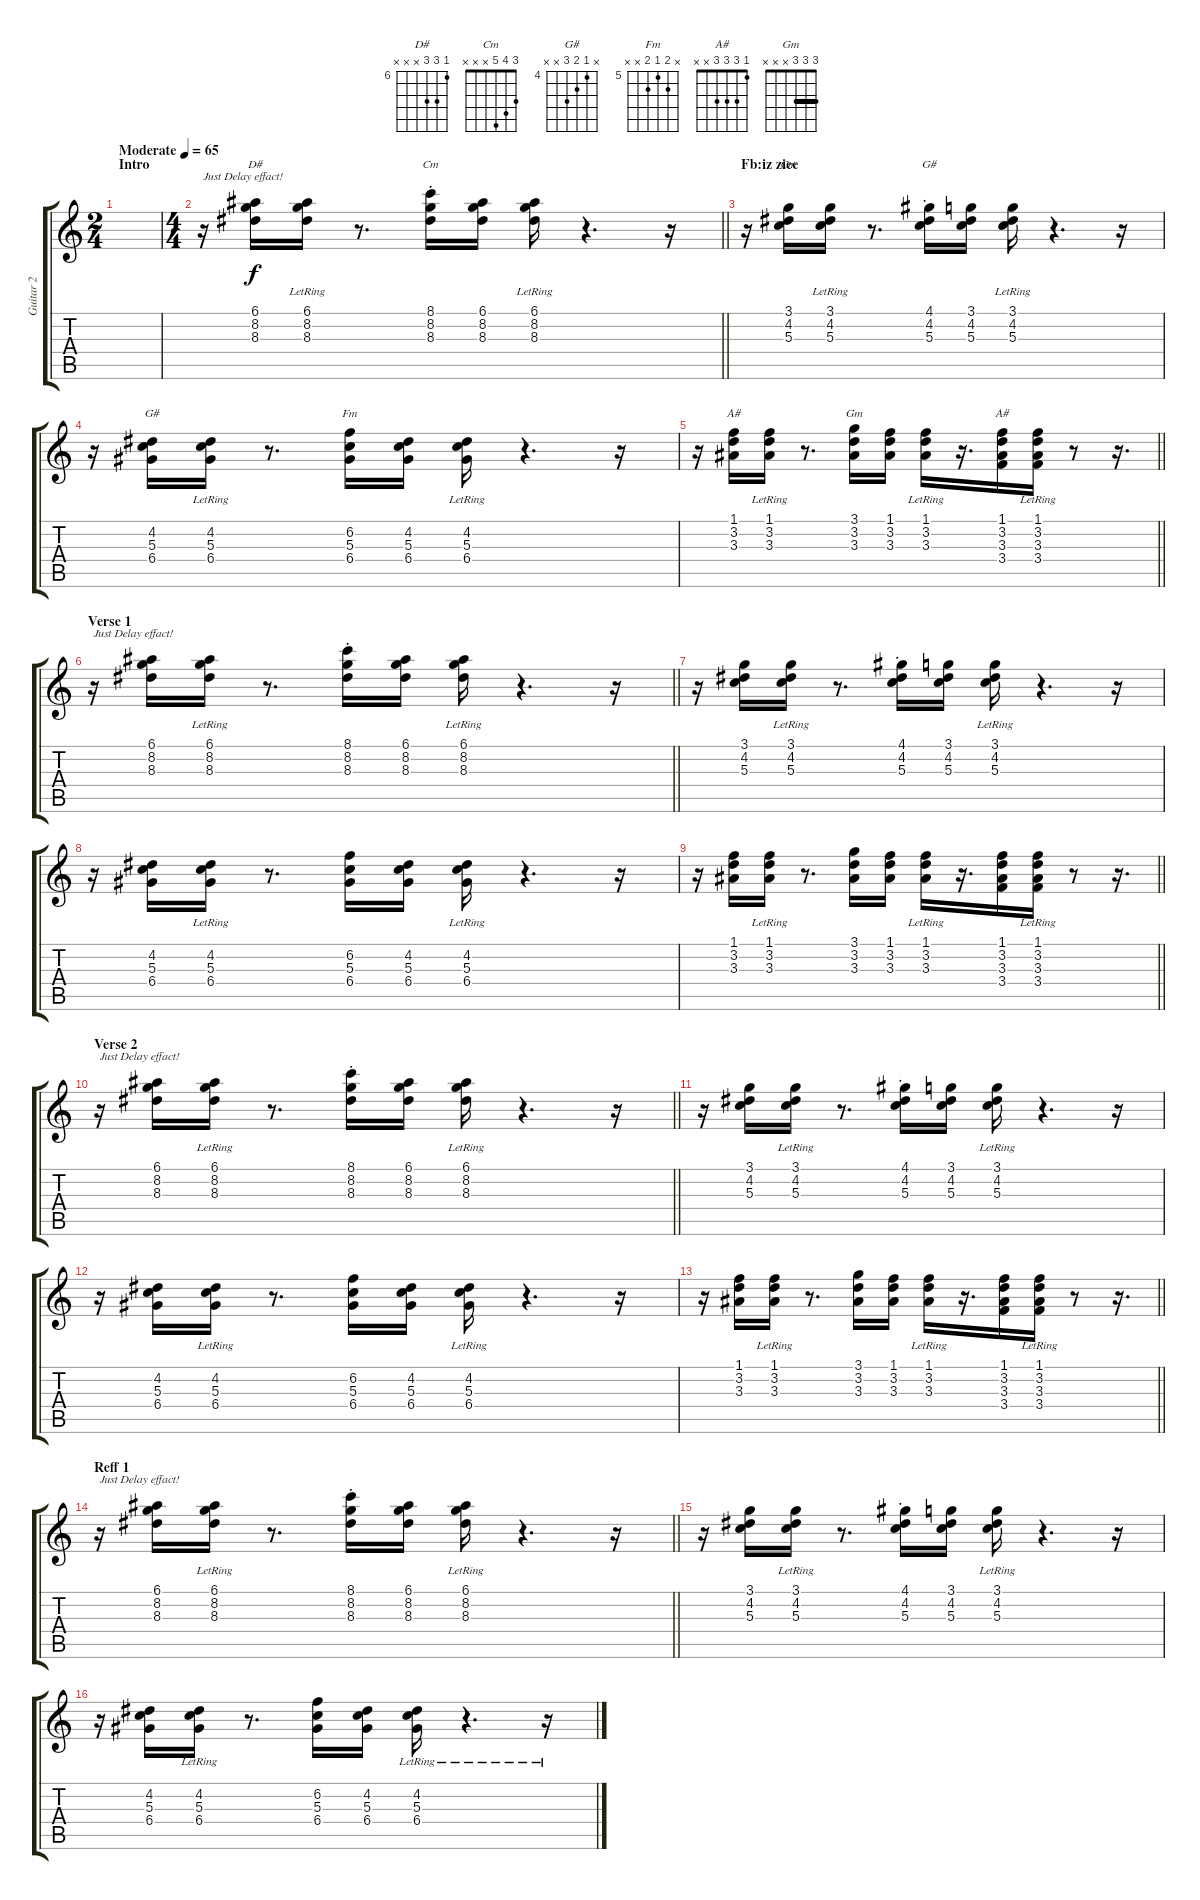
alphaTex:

\track ("Guitar 2" "Guitar 2") {instrument acousticguitarsteel}
\staff {score tabs}
\tuning (E4 B3 G3 D3 A2 E2) {hide}
\chord ("D#" 6 8 8 x x x) {firstfret 6}
\chord ("Cm" 8 8 8 x x x) {firstfret 8 barre 8}
\chord ("Cm" 3 4 5 x x x)
\chord ("G#" 4 4 5 x x x) {barre 4}
\chord ("G#" x 4 5 6 x x) {firstfret 4}
\chord ("Fm" x 6 5 6 x x) {firstfret 5}
\chord ("A#" 1 3 3 x x x)
\chord ("Gm" 3 3 3 x x x) {barre 3}
\chord ("A#" 1 3 3 3 x x)
\ts (2 4)
\section ("" "Intro")
\tempo (65 "Moderate")
\clef g2
\ks c
|
\ts (4 4)
\barLineRight lightlight
r.16{txt "Just Delay effact!"} (6.1 8.2 8.3).16{ch "D#"} (6.1 8.2{lr} 8.3).16{volume 4 balance 2} r.8{d} (8.1 8.2{st} 8.3).16{ch "Cm" volume 7 balance 14} (6.1 8.2 8.3).16{volume 6 balance 4} (6.1 8.2 8.3{lr}).16{volume 7 balance 14} r.4{d} r.16 |
\section ("" "Fb:iz ziee")
r.16 (3.1 4.2 5.3).16{ch "Cm" volume 7 balance 14} (3.1 4.2 5.3{lr}).16{volume 6 balance 4} r.8{d} (4.1 4.2{st} 5.3).16{ch "G#" volume 7 balance 14} (3.1 4.2 5.3).16{volume 6 balance 4} (3.1 4.2 5.3{lr}).16{volume 7 balance 14} r.4{d} r.16 |
r.16 (4.2 5.3 6.4).16{ch "G#" volume 7 balance 14} (4.2 5.3{lr} 6.4).16 r.8{d} (6.2 5.3 6.4).16{ch "Fm" volume 6 balance 4} (4.2 5.3 6.4).16{volume 7 balance 14} (4.2 5.3{lr} 6.4).16{volume 7 balance 14} r.4{d} r.16 |
\barLineRight lightlight
r.16 (1.1 3.2 3.3).16{ch "A#" volume 7 balance 14} (1.1 3.2 3.3{lr}).16{volume 6 balance 4} r.8{d} (3.1 3.2 3.3).16{ch "Gm" volume 7 balance 14} (1.1 3.2 3.3).16{volume 6 balance 4} (1.1 3.2 3.3{lr}).16{volume 7 balance 14} r.16{d} (1.1 3.2 3.3 3.4).16{ch "A#" volume 7 balance 14} (1.1 3.2 3.3{lr} 3.4).16{volume 6 balance 4} r.8 r.16{d} |
\section ("" "Verse 1")
\barLineRight lightlight
r.16{txt "Just Delay effact!"} (6.1 8.2 8.3).16 (6.1 8.2{lr} 8.3).16{volume 4 balance 2} r.8{d} (8.1 8.2{st} 8.3).16{volume 7 balance 14} (6.1 8.2 8.3).16{volume 6 balance 4} (6.1 8.2 8.3{lr}).16{volume 7 balance 14} r.4{d} r.16 |
r.16 (3.1 4.2 5.3).16{volume 7 balance 14} (3.1 4.2 5.3{lr}).16{volume 6 balance 4} r.8{d} (4.1 4.2{st} 5.3).16{volume 7 balance 14} (3.1 4.2 5.3).16{volume 6 balance 4} (3.1 4.2 5.3{lr}).16{volume 7 balance 14} r.4{d} r.16 |
r.16 (4.2 5.3 6.4).16{volume 7 balance 14} (4.2 5.3{lr} 6.4).16 r.8{d} (6.2 5.3 6.4).16{volume 6 balance 4} (4.2 5.3 6.4).16{volume 7 balance 14} (4.2 5.3{lr} 6.4).16{volume 7 balance 14} r.4{d} r.16 |
\barLineRight lightlight
r.16 (1.1 3.2 3.3).16{volume 7 balance 14} (1.1 3.2 3.3{lr}).16{volume 6 balance 4} r.8{d} (3.1 3.2 3.3).16{volume 7 balance 14} (1.1 3.2 3.3).16{volume 6 balance 4} (1.1 3.2 3.3{lr}).16{volume 7 balance 14} r.16{d} (1.1 3.2 3.3 3.4).16{volume 7 balance 14} (1.1 3.2 3.3{lr} 3.4).16{volume 6 balance 4} r.8 r.16{d} |
\section ("" "Verse 2")
\barLineRight lightlight
r.16{txt "Just Delay effact!"} (6.1 8.2 8.3).16 (6.1 8.2{lr} 8.3).16{volume 4 balance 2} r.8{d} (8.1 8.2{st} 8.3).16{volume 7 balance 14} (6.1 8.2 8.3).16{volume 6 balance 4} (6.1 8.2 8.3{lr}).16{volume 7 balance 14} r.4{d} r.16 |
r.16 (3.1 4.2 5.3).16{volume 7 balance 14} (3.1 4.2 5.3{lr}).16{volume 6 balance 4} r.8{d} (4.1 4.2{st} 5.3).16{volume 7 balance 14} (3.1 4.2 5.3).16{volume 6 balance 4} (3.1 4.2 5.3{lr}).16{volume 7 balance 14} r.4{d} r.16 |
r.16 (4.2 5.3 6.4).16{volume 7 balance 14} (4.2 5.3{lr} 6.4).16 r.8{d} (6.2 5.3 6.4).16{volume 6 balance 4} (4.2 5.3 6.4).16{volume 7 balance 14} (4.2 5.3{lr} 6.4).16{volume 7 balance 14} r.4{d} r.16 |
\barLineRight lightlight
r.16 (1.1 3.2 3.3).16{volume 7 balance 14} (1.1 3.2 3.3{lr}).16{volume 6 balance 4} r.8{d} (3.1 3.2 3.3).16{volume 7 balance 14} (1.1 3.2 3.3).16{volume 6 balance 4} (1.1 3.2 3.3{lr}).16{volume 7 balance 14} r.16{d} (1.1 3.2 3.3 3.4).16{volume 7 balance 14} (1.1 3.2 3.3{lr} 3.4).16{volume 6 balance 4} r.8 r.16{d} |
\section ("" "Reff 1")
\barLineRight lightlight
r.16{txt "Just Delay effact!"} (6.1 8.2 8.3).16 (6.1 8.2{lr} 8.3).16{volume 4 balance 2} r.8{d} (8.1 8.2{st} 8.3).16{volume 7 balance 14} (6.1 8.2 8.3).16{volume 6 balance 4} (6.1 8.2 8.3{lr}).16{volume 7 balance 14} r.4{d} r.16 |
r.16 (3.1 4.2 5.3).16{volume 7 balance 14} (3.1 4.2 5.3{lr}).16{volume 6 balance 4} r.8{d} (4.1 4.2{st} 5.3).16{volume 7 balance 14} (3.1 4.2 5.3).16{volume 6 balance 4} (3.1 4.2 5.3{lr}).16{volume 7 balance 14} r.4{d} r.16 |
r.16 (4.2 5.3 6.4).16{volume 7 balance 14} (4.2 5.3{lr} 6.4).16 r.8{d} (6.2 5.3 6.4).16{volume 6 balance 4} (4.2 5.3 6.4).16{volume 7 balance 14} (4.2 5.3{lr} 6.4).16{volume 7 balance 14} r.4{d} r.16
